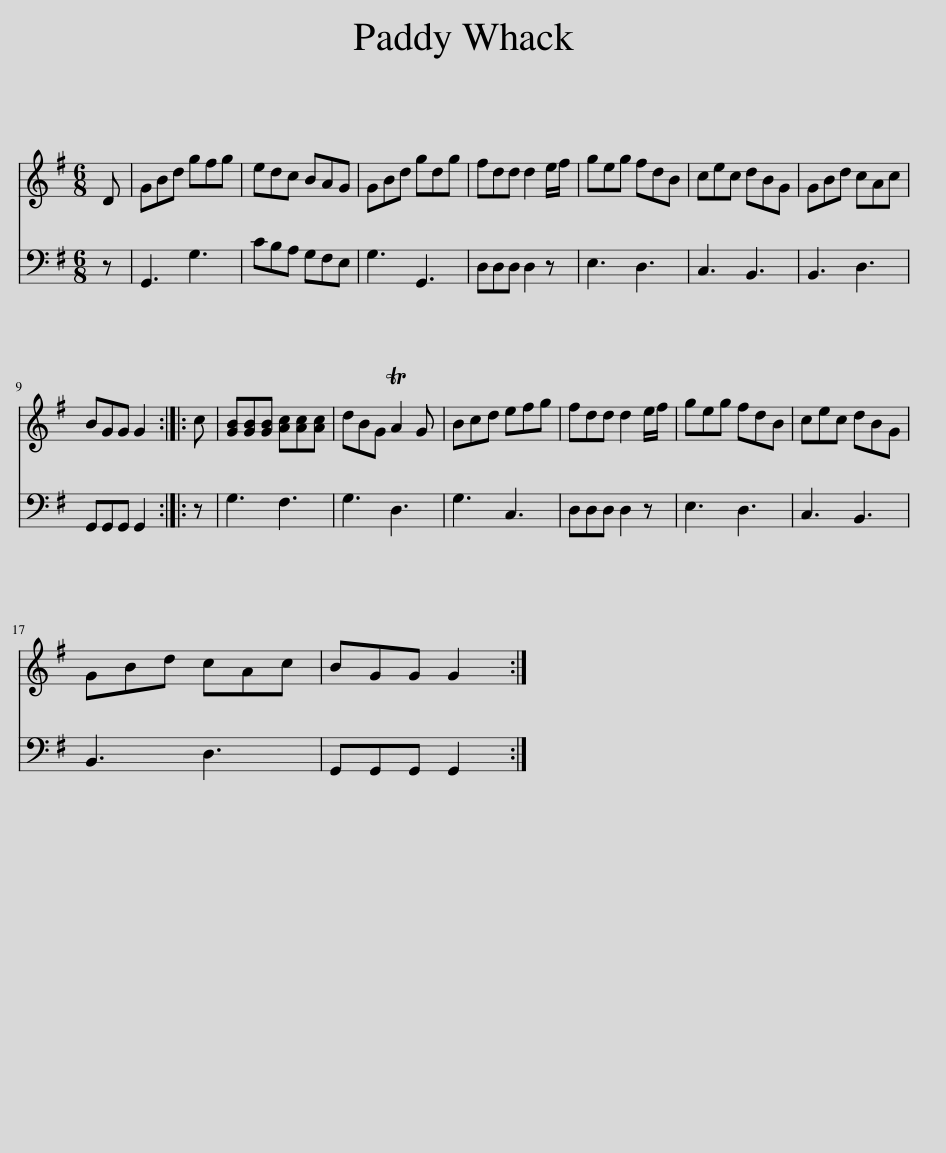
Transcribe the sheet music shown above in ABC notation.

X:1
%%score 1 2
L:1/8
M:6/8
I:linebreak $
K:G
V:1 treble
V:2 bass
V:1
 D | GBd gfg | edc BAG | GBd gdg | fdd d2 e/f/ | %5
 geg fdB | cec dBG | GBd cAc |$ BGG G2 :: c | %10
 [GB][GB][GB] [Ac][Ac][Ac] | dBG TA2 G | Bcd efg | fdd d2 e/f/ | geg fdB | %15
 cec dBG |$ GBd cAc | BGG G2 :| %18
V:2
 z | G,,3 G,3 | CB,A, G,F,E, | G,3 G,,3 | D,D,D, D,2 z | %5
 E,3 D,3 | C,3 B,,3 | B,,3 D,3 |$ G,,G,,G,, G,,2 :: z | %10
 G,3 F,3 | G,3 D,3 | G,3 C,3 | D,D,D, D,2 z | E,3 D,3 | %15
 C,3 B,,3 |$ B,,3 D,3 | G,,G,,G,, G,,2 :| %18
